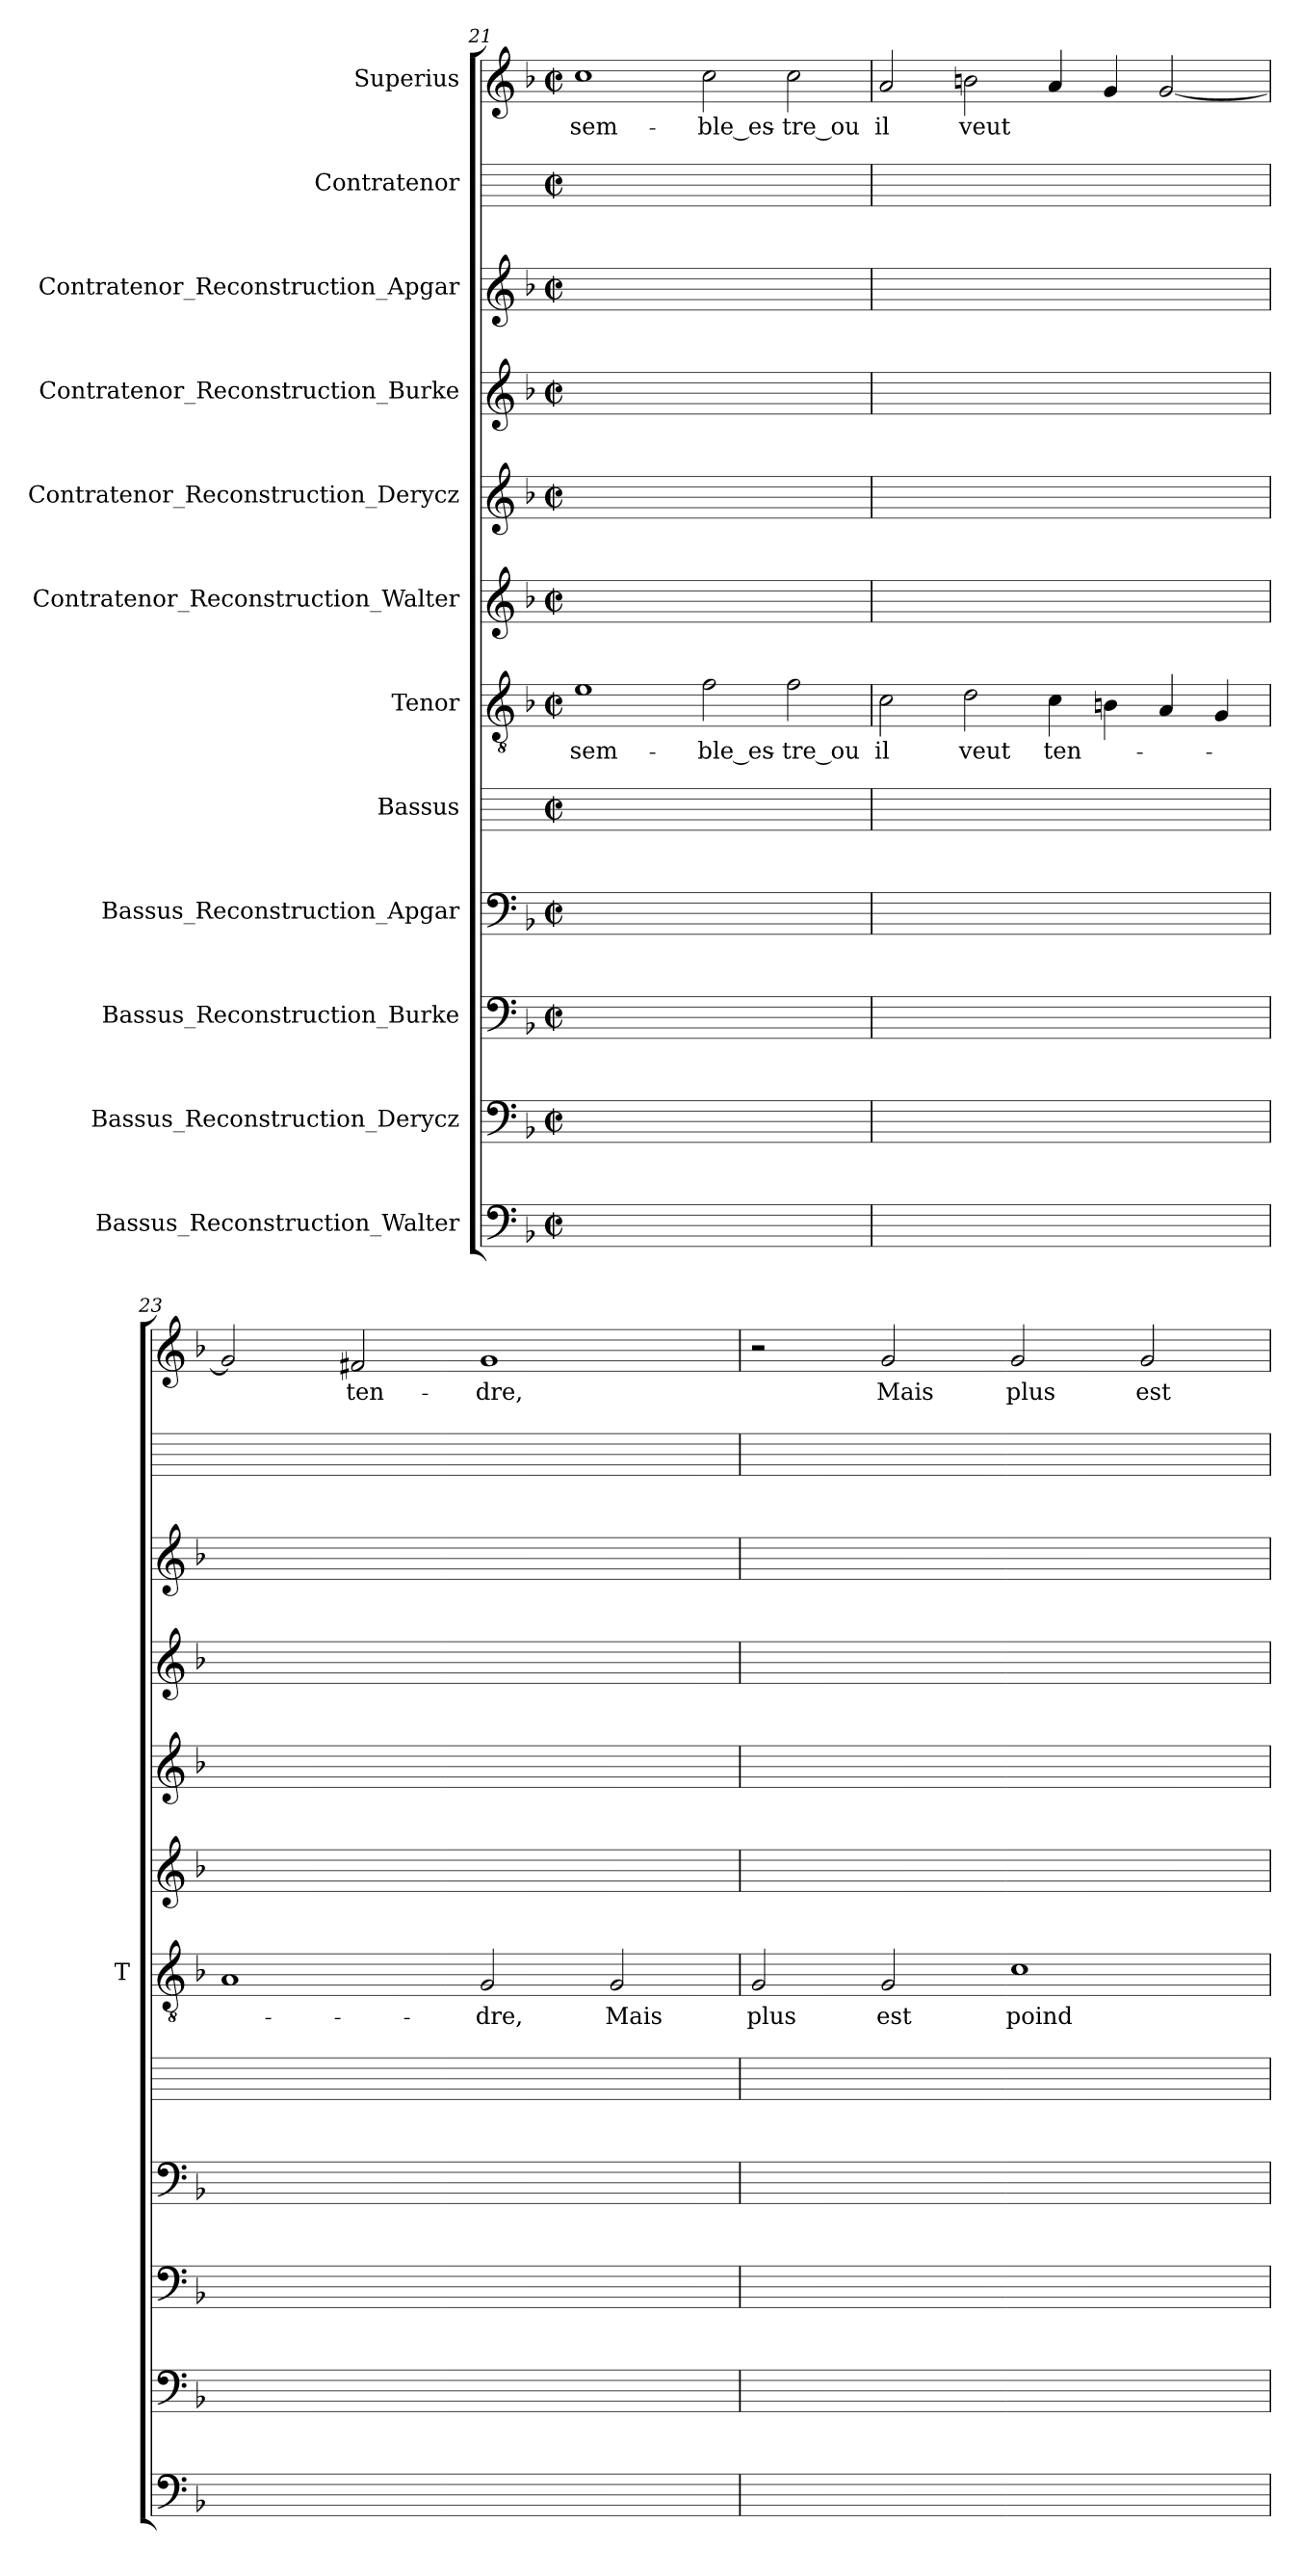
**kern	**kern	**kern	**kern	**kern	**kern	**text	**kern	**kern	**kern	**kern	**kern	**kern	**text
*part12	*part11	*part10	*part9	*part8	*part7	*part7	*part6	*part5	*part4	*part3	*part2	*part1	*part1
*staff12	*staff11	*staff10	*staff9	*staff8	*staff7	*staff7	*staff6	*staff5	*staff4	*staff3	*staff2	*staff1	*staff1
*I"Bassus_Reconstruction_Walter	*I"Bassus_Reconstruction_Derycz	*I"Bassus_Reconstruction_Burke	*I"Bassus_Reconstruction_Apgar	*I"Bassus	*I"Tenor	*	*I"Contratenor_Reconstruction_Walter	*I"Contratenor_Reconstruction_Derycz	*I"Contratenor_Reconstruction_Burke	*I"Contratenor_Reconstruction_Apgar	*I"Contratenor	*I"Superius	*
*	*	*	*	*	*I'T	*	*	*	*	*	*	*	*
*clefF4	*clefF4	*clefF4	*clefF4	*	*clefGv2	*	*clefG2	*clefG2	*clefG2	*clefG2	*	*clefG2	*
*k[b-]	*k[b-]	*k[b-]	*k[b-]	*	*k[b-]	*	*k[b-]	*k[b-]	*k[b-]	*k[b-]	*	*k[b-]	*
*F:	*F:	*F:	*F:	*	*F:	*	*F:	*F:	*F:	*F:	*	*F:	*
*M2/2	*M2/2	*M2/2	*M2/2	*M2/2	*M2/2	*	*M2/2	*M2/2	*M2/2	*M2/2	*M2/2	*M2/2	*
*met(c|)	*met(c|)	*met(c|)	*met(c|)	*met(c|)	*met(c|)	*	*met(c|)	*met(c|)	*met(c|)	*met(c|)	*met(c|)	*met(c|)	*
=21	=21	=21	=21	=21	=21	=21	=21	=21	=21	=21	=21	=21	=21
0ryy	0ryy	0ryy	0ryy	0ryy	1e	sem-	0ryy	0ryy	0ryy	0ryy	0ryy	1cc	sem-
.	.	.	.	.	2f	ble_es-	.	.	.	.	.	2cc	ble_es-
.	.	.	.	.	2f	-tre_ou	.	.	.	.	.	2cc	-tre_ou
!!LO:PB:g=z
=22	=22	=22	=22	=22	=22	=22	=22	=22	=22	=22	=22	=22	=22
0ryy	0ryy	0ryy	0ryy	0ryy	2c	-il	0ryy	0ryy	0ryy	0ryy	0ryy	2a	-il
.	.	.	.	.	2d	-veut	.	.	.	.	.	2b	-veut
.	.	.	.	.	4c	ten-	.	.	.	.	.	4a	.
.	.	.	.	.	4B	.	.	.	.	.	.	4g	.
.	.	.	.	.	4A	.	.	.	.	.	.	[2g	.
.	.	.	.	.	4G	.	.	.	.	.	.	.	.
=23	=23	=23	=23	=23	=23	=23	=23	=23	=23	=23	=23	=23	=23
0ryy	0ryy	0ryy	0ryy	0ryy	1A	.	0ryy	0ryy	0ryy	0ryy	0ryy	2g]	.
.	.	.	.	.	.	.	.	.	.	.	.	2f#X	ten-
.	.	.	.	.	2G	-dre,	.	.	.	.	.	1g	-dre,
.	.	.	.	.	2G	-Mais	.	.	.	.	.	.	.
=24	=24	=24	=24	=24	=24	=24	=24	=24	=24	=24	=24	=24	=24
0ryy	0ryy	0ryy	0ryy	0ryy	2G	-plus	0ryy	0ryy	0ryy	0ryy	0ryy	2r	.
.	.	.	.	.	2G	-est	.	.	.	.	.	2g	-Mais
.	.	.	.	.	1c	-poind	.	.	.	.	.	2g	-plus
.	.	.	.	.	.	.	.	.	.	.	.	2g	-est
=	=	=	=	=	=	=	=	=	=	=	=	=	=
*-	*-	*-	*-	*-	*-	*-	*-	*-	*-	*-	*-	*-	*-
